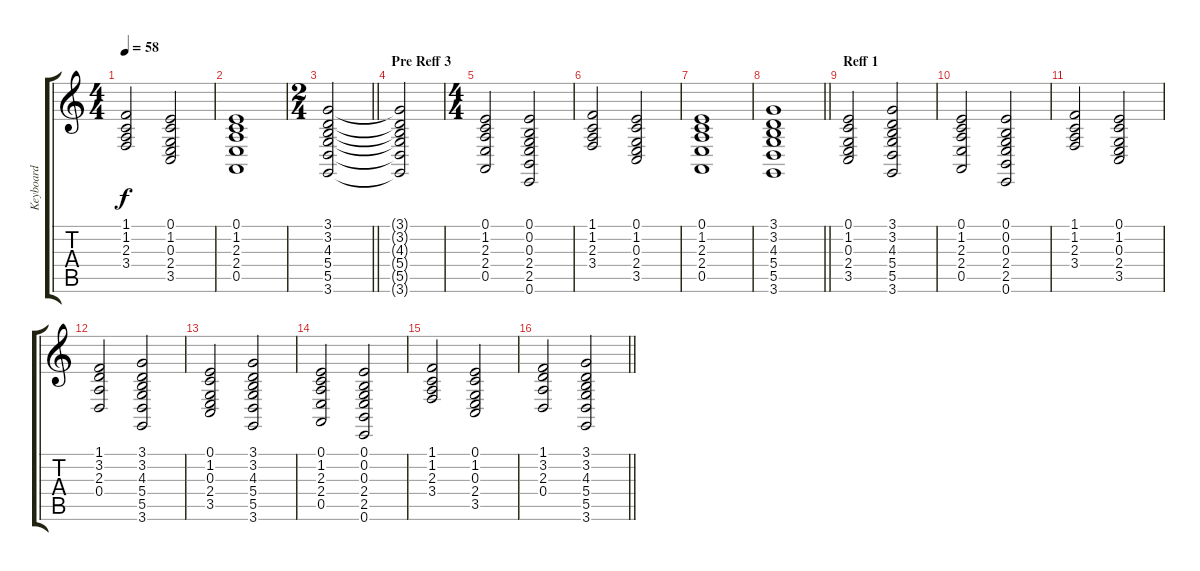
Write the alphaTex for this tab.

\track ("Keyboard" "Keyboard") {instrument acousticgrandpiano}
\staff {score tabs}
\tuning (E4 B3 G3 D3 A2 E2) {hide}
\ts (4 4)
\tempo 58
\clef g2
\ks c
(1.1 1.2 2.3 3.4).2{dy f} (0.1 1.2 0.3 2.4 3.5).2 |
(0.1 1.2 2.3 2.4 0.5).1 |
\ts (2 4)
\barLineRight lightlight
(3.1 3.2 4.3 5.4 5.5 3.6).2 |
\section ("" "Pre Reff 3")
(3.1{t} 3.2{t} 4.3{t} 5.4{t} 5.5{t} 3.6{t}).2 |
\ts (4 4)
(0.1 1.2 2.3 2.4 0.5).2 (0.1 0.2 0.3 2.4 2.5 0.6).2 |
(1.1 1.2 2.3 3.4).2 (0.1 1.2 0.3 2.4 3.5).2 |
(0.1 1.2 2.3 2.4 0.5).1 |
\barLineRight lightlight
(3.1 3.2 4.3 5.4 5.5 3.6).1 |
\section ("" "Reff 1")
(0.1 1.2 0.3 2.4 3.5).2 (3.1 3.2 4.3 5.4 5.5 3.6).2 |
(0.1 1.2 2.3 2.4 0.5).2 (0.1 0.2 0.3 2.4 2.5 0.6).2 |
(1.1 1.2 2.3 3.4).2 (0.1 1.2 0.3 2.4 3.5).2 |
(1.1 3.2 2.3 0.4).2 (3.1 3.2 4.3 5.4 5.5 3.6).2 |
(0.1 1.2 0.3 2.4 3.5).2 (3.1 3.2 4.3 5.4 5.5 3.6).2 |
(0.1 1.2 2.3 2.4 0.5).2 (0.1 0.2 0.3 2.4 2.5 0.6).2 |
(1.1 1.2 2.3 3.4).2 (0.1 1.2 0.3 2.4 3.5).2 |
\barLineRight lightlight
(1.1 3.2 2.3 0.4).2 (3.1 3.2 4.3 5.4 5.5 3.6).2
